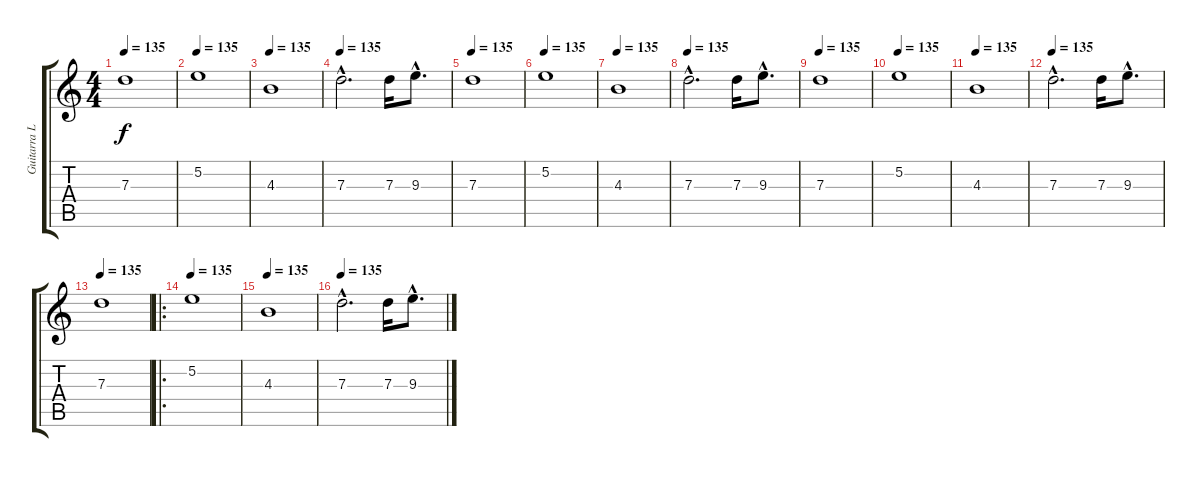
\track ("Guitarra Lider" "Guitarra L") {instrument distortionguitar}
\staff {score tabs}
\tuning (E4 B3 G3 D3 A2 E2) {hide}
\ts (4 4)
\tempo 135
\clef g2
\ks c
7.3.1{dy f} |
\tempo 135
5.2.1 |
\tempo 135
4.3.1 |
\tempo 135
7.3{hac}.2{d} 7.3.16 9.3{hac}.8{d} |
\tempo 135
7.3.1 |
\tempo 135
5.2.1 |
\tempo 135
4.3.1 |
\tempo 135
7.3{hac}.2{d} 7.3.16 9.3{hac}.8{d} |
\tempo 135
7.3.1 |
\tempo 135
5.2.1 |
\tempo 135
4.3.1 |
\tempo 135
7.3{hac}.2{d} 7.3.16 9.3{hac}.8{d} |
\tempo 135
7.3.1 |
\ro
\tempo 135
5.2.1 |
\tempo 135
4.3.1 |
\tempo 135
7.3{hac}.2{d} 7.3.16 9.3{hac}.8{d}
